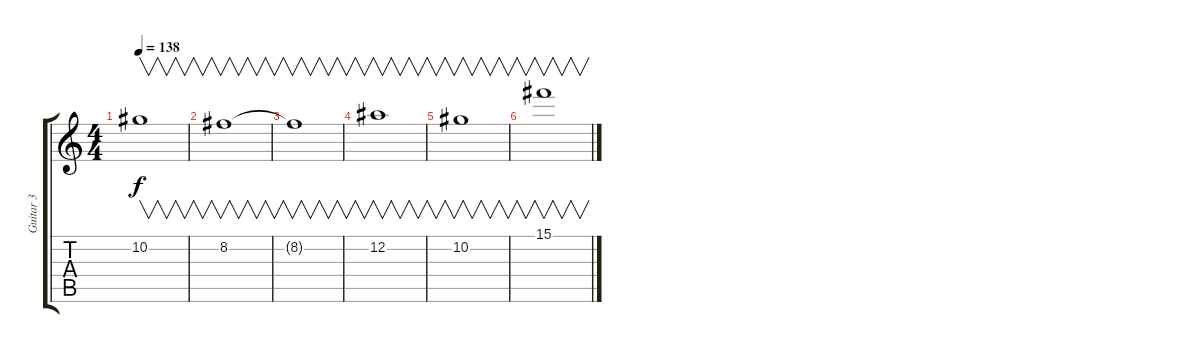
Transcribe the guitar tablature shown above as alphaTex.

\track ("Guitar 3" "Guitar 3") {instrument distortionguitar}
\staff {score tabs}
\tuning (Eb4 Bb3 Gb3 Db3 Ab2 Eb2) {hide}
\ts (4 4)
\tempo 138
\clef g2
\ks c
10.2.1{v dy f} |
8.2.1{v} |
8.2{t}.1{v} |
12.2.1{v} |
10.2.1{v} |
15.1.1{v}
